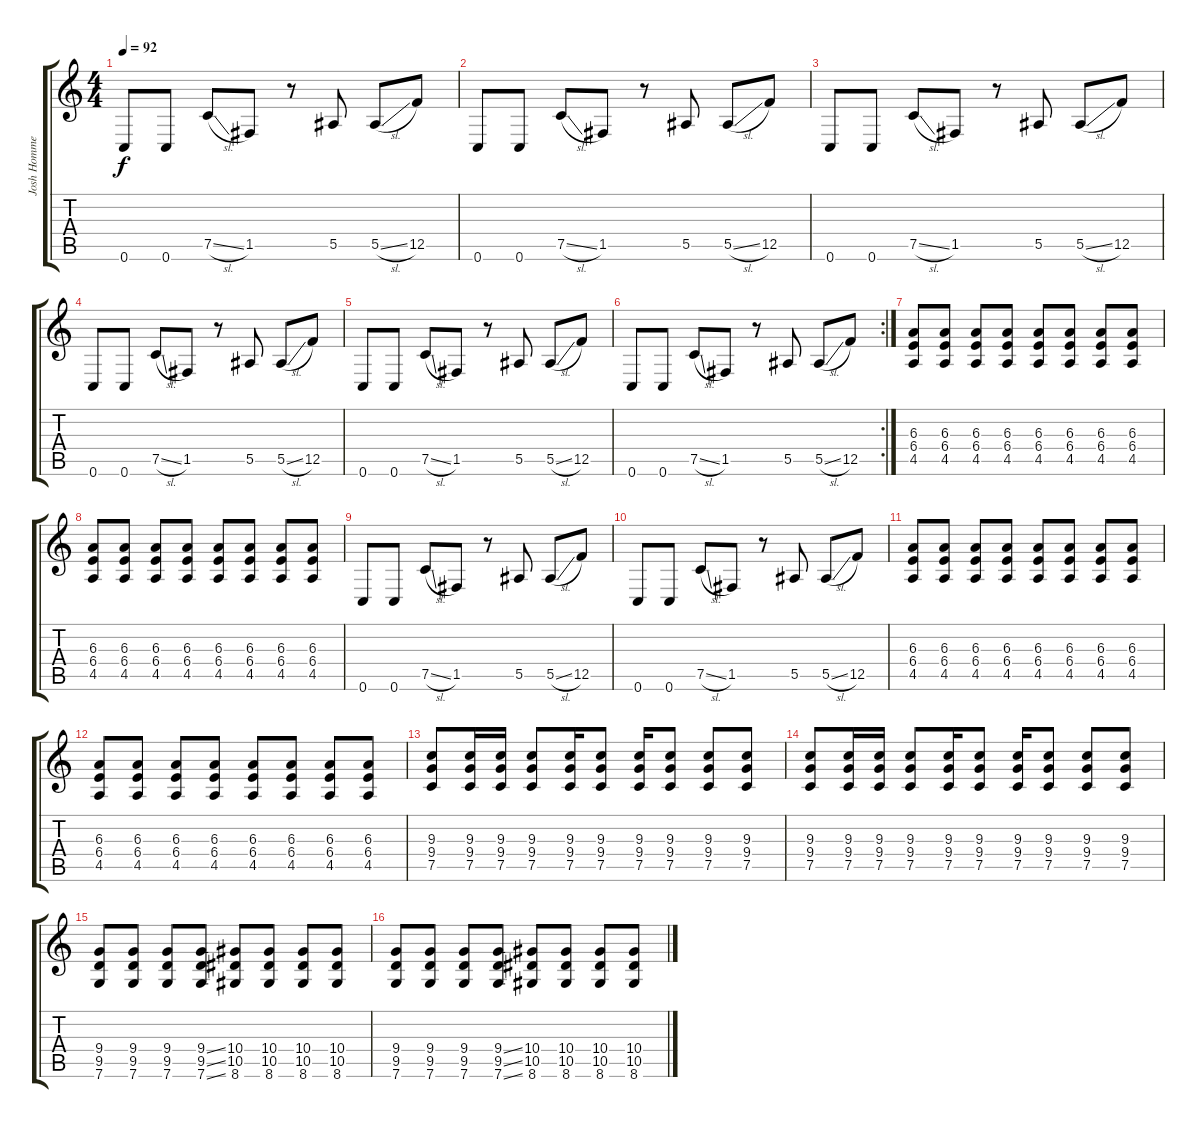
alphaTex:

\track ("Josh Homme" "Josh Homme") {instrument distortionguitar}
\staff {score tabs}
\tuning (C4 G3 Eb3 Bb2 F2 C2) {hide}
\ts (4 4)
\tempo 92
\clef g2
\ks c
0.6.8{dy f} 0.6.8 7.5{sl}.8 1.5.8 r.8 5.5.8 5.5{sl}.8 12.5.8 |
0.6.8 0.6.8 7.5{sl}.8 1.5.8 r.8 5.5.8 5.5{sl}.8 12.5.8 |
0.6.8 0.6.8 7.5{sl}.8 1.5.8 r.8 5.5.8 5.5{sl}.8 12.5.8 |
0.6.8 0.6.8 7.5{sl}.8 1.5.8 r.8 5.5.8 5.5{sl}.8 12.5.8 |
0.6.8 0.6.8 7.5{sl}.8 1.5.8 r.8 5.5.8 5.5{sl}.8 12.5.8 |
\rc 2
0.6.8 0.6.8 7.5{sl}.8 1.5.8 r.8 5.5.8 5.5{sl}.8 12.5.8 |
(6.3 6.4 4.5).8{volume 16} (6.3 6.4 4.5).8 (6.3 6.4 4.5).8 (6.3 6.4 4.5).8 (6.3 6.4 4.5).8 (6.3 6.4 4.5).8 (6.3 6.4 4.5).8 (6.3 6.4 4.5).8 |
(6.3 6.4 4.5).8 (6.3 6.4 4.5).8 (6.3 6.4 4.5).8 (6.3 6.4 4.5).8 (6.3 6.4 4.5).8 (6.3 6.4 4.5).8 (6.3 6.4 4.5).8 (6.3 6.4 4.5).8 |
0.6.8{volume 13} 0.6.8 7.5{sl}.8 1.5.8 r.8 5.5.8 5.5{sl}.8 12.5.8 |
0.6.8 0.6.8 7.5{sl}.8 1.5.8 r.8 5.5.8 5.5{sl}.8 12.5.8 |
(6.3 6.4 4.5).8{volume 16} (6.3 6.4 4.5).8 (6.3 6.4 4.5).8 (6.3 6.4 4.5).8 (6.3 6.4 4.5).8 (6.3 6.4 4.5).8 (6.3 6.4 4.5).8 (6.3 6.4 4.5).8 |
(6.3 6.4 4.5).8 (6.3 6.4 4.5).8 (6.3 6.4 4.5).8 (6.3 6.4 4.5).8 (6.3 6.4 4.5).8 (6.3 6.4 4.5).8 (6.3 6.4 4.5).8 (6.3 6.4 4.5).8 |
(9.3 9.4 7.5).8 (9.3 9.4 7.5).16 (9.3 9.4 7.5).16 (9.3 9.4 7.5).8 (9.3 9.4 7.5).16 (9.3 9.4 7.5).8 (9.3 9.4 7.5).16 (9.3 9.4 7.5).8 (9.3 9.4 7.5).8 (9.3 9.4 7.5).8 |
(9.3 9.4 7.5).8 (9.3 9.4 7.5).16 (9.3 9.4 7.5).16 (9.3 9.4 7.5).8 (9.3 9.4 7.5).16 (9.3 9.4 7.5).8 (9.3 9.4 7.5).16 (9.3 9.4 7.5).8 (9.3 9.4 7.5).8 (9.3 9.4 7.5).8 |
(9.4 9.5 7.6).8 (9.4 9.5 7.6).8 (9.4 9.5 7.6).8 (9.4{ss} 9.5{ss} 7.6{ss}).8 (10.4 10.5 8.6).8 (10.4 10.5 8.6).8 (10.4 10.5 8.6).8 (10.4 10.5 8.6).8 |
(9.4 9.5 7.6).8 (9.4 9.5 7.6).8 (9.4 9.5 7.6).8 (9.4{ss} 9.5{ss} 7.6{ss}).8 (10.4 10.5 8.6).8 (10.4 10.5 8.6).8 (10.4 10.5 8.6).8 (10.4 10.5 8.6).8
